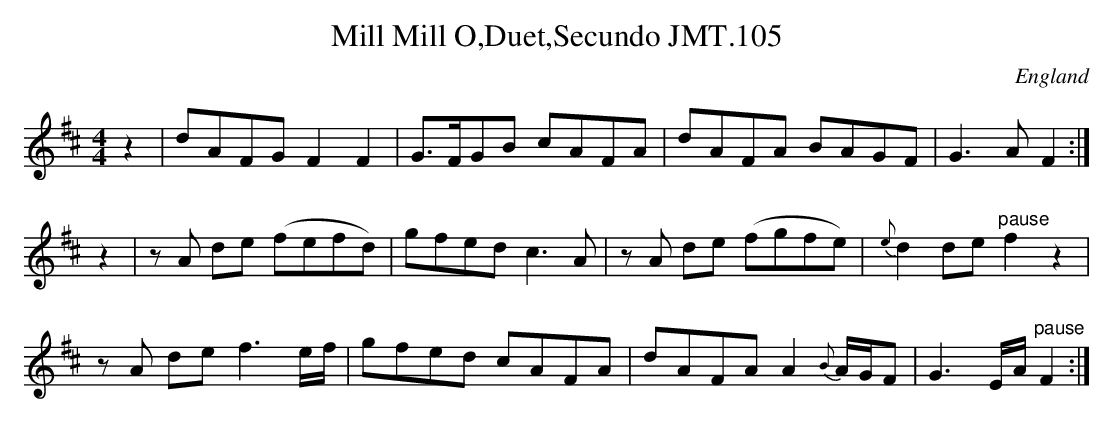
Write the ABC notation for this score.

X:1
T:Mill Mill O,Duet,Secundo JMT.105
M:4/4
L:1/8
O:England
K:D
z2|dAFGF2F2|G>FGB cAFA|dAFA BAGF|G3AF2:|!
z2|zA de (fefd)|gfedc3A|zA de (fgfe)|{e}d2de"pause"f2z2|!
zA def3e/f/|gfed cAFA|dAFAA2{B}A/G/F|G3E/A/"pause"F2:|]
